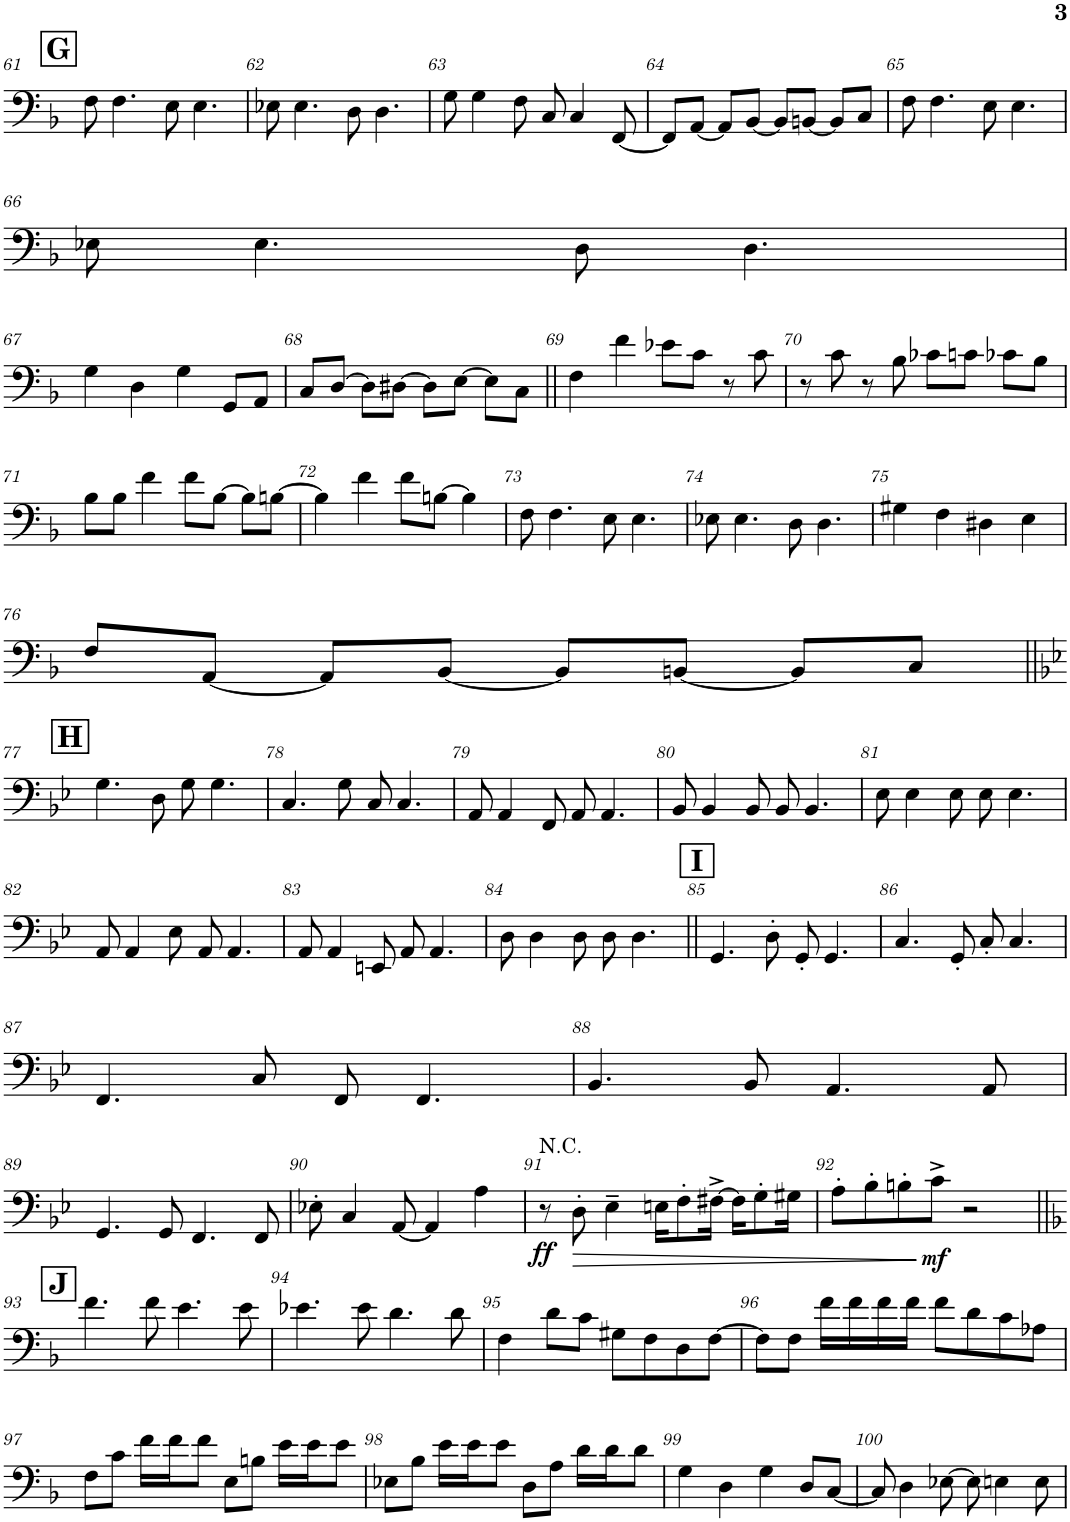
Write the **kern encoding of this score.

**kern	**dynam
*part1	*part1
*staff1	*staff1
*I"Bass Guitar	*
*I'B. Guit.	*
!!LO:PB:g=z
*clefF4	*
*k[b-]	*
*M4/4	*
*met(c)	*
!!LO:REH:place=s1:a:B:cj:fs=14:t=G
=61	=61
8F\	.
4.F\	.
8E\	.
4.E\	.
=62	=62
8E-X\	.
4.E-\	.
8D\	.
4.D\	.
=63	=63
8G\	.
4G\	.
8F\	.
8C/	.
4C/	.
[8FF/	.
=64	=64
8FF/L]	.
[8AA/J	.
8AA/L]	.
[8BB-/J	.
8BB-/L]	.
[8BBn/J	.
8BB/L]	.
8C/J	.
=65	=65
8F\	.
4.F\	.
8E\	.
4.E\	.
!!LO:LB:g=z
=66	=66
8E-X\	.
4.E-\	.
8D\	.
4.D\	.
!!LO:LB:g=z
=67	=67
4G\	.
4D\	.
4G\	.
8GG/L	.
8AA/J	.
=68	=68
8C/L	.
[8D/J	.
8D\L]	.
[8D#X\J	.
8D#\L]	.
[8E\J	.
8E\L]	.
8C\J	.
=69||	=69||
4F\	.
4f\	.
8e-X\L	.
8c\J	.
8r	.
8c\	.
=70	=70
8r	.
8c\	.
8r	.
8B-\	.
8c-X\L	.
8cn\J	.
8c-X\L	.
8B-\J	.
!!LO:LB:g=z
=71	=71
8B-\L	.
8B-\J	.
4f\	.
8f\L	.
[8B-\J	.
8B-\L]	.
[8Bn\J	.
=72	=72
4B\]	.
4f\	.
8f\L	.
[8Bn\J	.
4B\]	.
=73	=73
8F\	.
4.F\	.
8E\	.
4.E\	.
=74	=74
8E-X\	.
4.E-\	.
8D\	.
4.D\	.
=75	=75
4G#X\	.
4F\	.
4D#X\	.
4E\	.
!!LO:LB:g=z
=76	=76
8F/L	.
[8AA/J	.
8AA/L]	.
[8BB-/J	.
8BB-/L]	.
[8BBn/J	.
8BB/L]	.
8C/J	.
!!LO:LB:g=z
!!LO:REH:place=s1:a:B:cj:fs=14:t=H
=77||	=77||
*k[b-e-]	*
4.G\	.
8D\	.
8G\	.
4.G\	.
=78	=78
4.C/	.
8G\	.
8C/	.
4.C/	.
=79	=79
8AA/	.
4AA/	.
8FF/	.
8AA/	.
4.AA/	.
=80	=80
8BB-/	.
4BB-/	.
8BB-/	.
8BB-/	.
4.BB-/	.
=81	=81
8E-\	.
4E-\	.
8E-\	.
8E-\	.
4.E-\	.
!!LO:LB:g=z
=82	=82
8AA/	.
4AA/	.
8E-\	.
8AA/	.
4.AA/	.
=83	=83
8AA/	.
4AA/	.
8EEn/	.
8AA/	.
4.AA/	.
=84	=84
8D\	.
4D\	.
8D\	.
8D\	.
4.D\	.
!!LO:REH:place=s1:a:B:cj:fs=14:t=I
=85||	=85||
4.GG/	.
8D'\	.
8GG'/	.
4.GG/	.
=86	=86
4.C/	.
8GG'/	.
8C'/	.
4.C/	.
!!LO:LB:g=z
=87	=87
4.FF/	.
8C/	.
8FF/	.
4.FF/	.
=88	=88
4.BB-/	.
8BB-/	.
4.AA/	.
8AA/	.
!!LO:LB:g=z
=89	=89
4.GG/	.
8GG/	.
4.FF/	.
8FF/	.
=90	=90
8E-X'\	.
4C/	.
[8AA/	.
4AA/]	.
4A\	.
=91	=91
!LO:TX:a:t=N.C.	!
!	!LO:DY:b
8r	ff
!	!LO:HP:b
8D'\	>
4E-~\	.
16En\KL	.
8F'\	.
[16F#X^\Jk	.
16F#\KL]	.
8G'\	.
16G#X\Jk	.
=92	=92
8A'\L	.
8B-'\	.
8Bn'\	.
!	!LO:DY:n=1:b
8c^\J	] mf
2r	.
!!LO:LB:g=z
!!LO:REH:place=s1:a:B:cj:fs=14:t=J
=93||	=93||
*k[b-]	*
4.f\	.
8f\	.
4.e\	.
8e\	.
=94	=94
4.e-X\	.
8e-\	.
4.d\	.
8d\	.
=95	=95
4F\	.
8d\L	.
8c\J	.
8G#X\L	.
8F\	.
8D\	.
[8F\J	.
=96	=96
8F\L]	.
8F\J	.
16f\LL	.
16f\	.
16f\	.
16f\JJ	.
8f\L	.
8d\	.
8c\	.
8A-X\J	.
!!LO:LB:g=z
=97	=97
8F\L	.
8c\J	.
16f\LL	.
16f\J	.
8f\J	.
8E\L	.
8Bn\J	.
16e\LL	.
16e\J	.
8e\J	.
=98	=98
8E-X\L	.
8B-\J	.
16e\LL	.
16e\J	.
8e\J	.
8D\L	.
8A\J	.
16d\LL	.
16d\J	.
8d\J	.
=99	=99
4G\	.
4D\	.
4G\	.
8D/L	.
[8C/J	.
=100	=100
8C/]	.
4D\	.
[8E-X\	.
8E-\]	.
4En\	.
8E\	.
=	=
*-	*-
